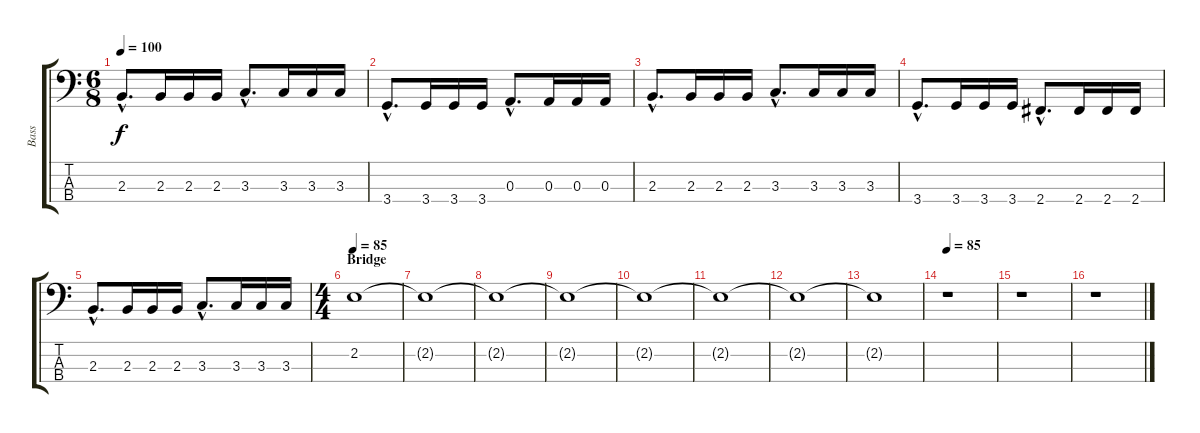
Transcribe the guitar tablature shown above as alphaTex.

\track ("Bass" "Bass") {instrument electricbassfinger}
\staff {score tabs}
\tuning (G2 D2 A1 E1) {hide}
\ts (6 8)
\tempo 100
\clef f4
\ks c
2.3{hac}.8{d dy f} 2.3.16 2.3.16 2.3.16 3.3{hac}.8{d} 3.3.16 3.3.16 3.3.16 |
3.4{hac}.8{d} 3.4.16 3.4.16 3.4.16 0.3{hac}.8{d} 0.3.16 0.3.16 0.3.16 |
2.3{hac}.8{d} 2.3.16 2.3.16 2.3.16 3.3{hac}.8{d} 3.3.16 3.3.16 3.3.16 |
3.4{hac}.8{d} 3.4.16 3.4.16 3.4.16 2.4{hac}.8{d} 2.4.16 2.4.16 2.4.16 |
2.3{hac}.8{d} 2.3.16 2.3.16 2.3.16 3.3{hac}.8{d} 3.3.16 3.3.16 3.3.16 |
\ts (4 4)
\section ("" "Bridge")
\tempo 85
2.2.1 |
2.2{t}.1 |
2.2{t}.1 |
2.2{t}.1 |
2.2{t}.1 |
2.2{t}.1 |
2.2{t}.1 |
2.2{t}.1 |
\tempo 85
r.1 |
r.1 |
r.1
